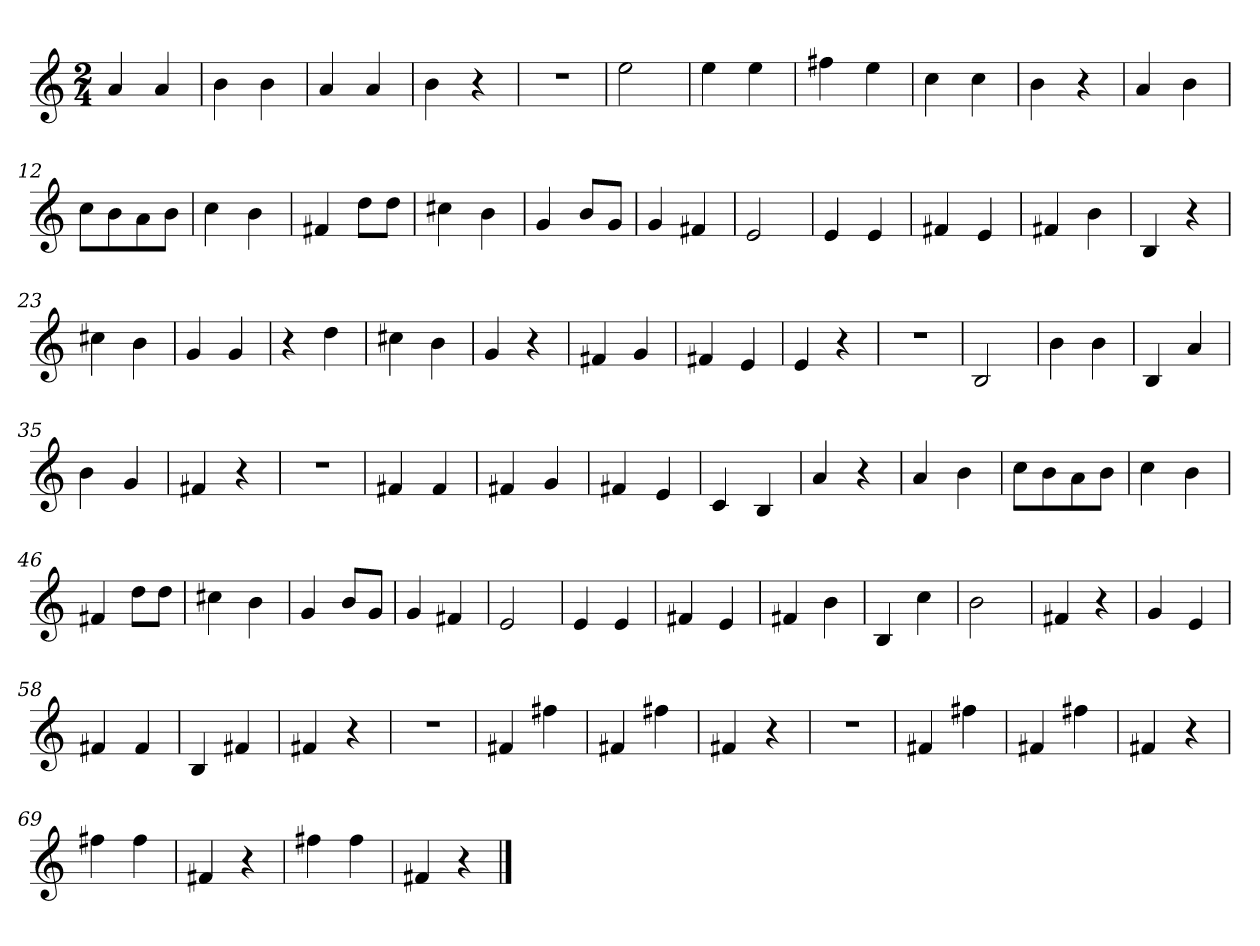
**kern
*part1
*staff1
*clefG2
*M2/4
=1
4a
4a
=2
4b
4b
=3
4a
4a
=4
4b
4r
=5
2r
=6
2ee
=7
4ee
4ee
=8
4ff#X
4ee
=9
4cc
4cc
=10
4b
4r
=11
4a
4b
=12
8ccL
8b
8a
8bJ
=13
4cc
4b
=14
4f#X
8ddL
8ddJ
=15
4cc#X
4b
=16
4g
8bL
8gJ
=17
4g
4f#X
=18
2e
=19
4e
4e
=20
4f#X
4e
=21
4f#X
4b
=22
4B
4r
=23
4cc#X
4b
=24
4g
4g
=25
4r
4dd
=26
4cc#X
4b
=27
4g
4r
=28
4f#X
4g
=29
4f#X
4e
=30
4e
4r
=31
2r
=32
2B
=33
4b
4b
=34
4B
4a
=35
4b
4g
=36
4f#X
4r
=37
2r
=38
4f#X
4f#
=39
4f#X
4g
=40
4f#X
4e
=41
4c
4B
=42
4a
4r
=43
4a
4b
=44
8ccL
8b
8a
8bJ
=45
4cc
4b
=46
4f#X
8ddL
8ddJ
=47
4cc#X
4b
=48
4g
8bL
8gJ
=49
4g
4f#X
=50
2e
=51
4e
4e
=52
4f#X
4e
=53
4f#X
4b
=54
4B
4cc
=55
2b
=56
4f#X
4r
=57
4g
4e
=58
4f#X
4f#
=59
4B
4f#X
=60
4f#X
4r
=61
2r
=62
4f#X
4ff#X
=63
4f#X
4ff#X
=64
4f#X
4r
=65
2r
=66
4f#X
4ff#X
=67
4f#X
4ff#X
=68
4f#X
4r
=69
4ff#X
4ff#
=70
4f#X
4r
=71
4ff#X
4ff#
=72
4f#X
4r
==
*-
